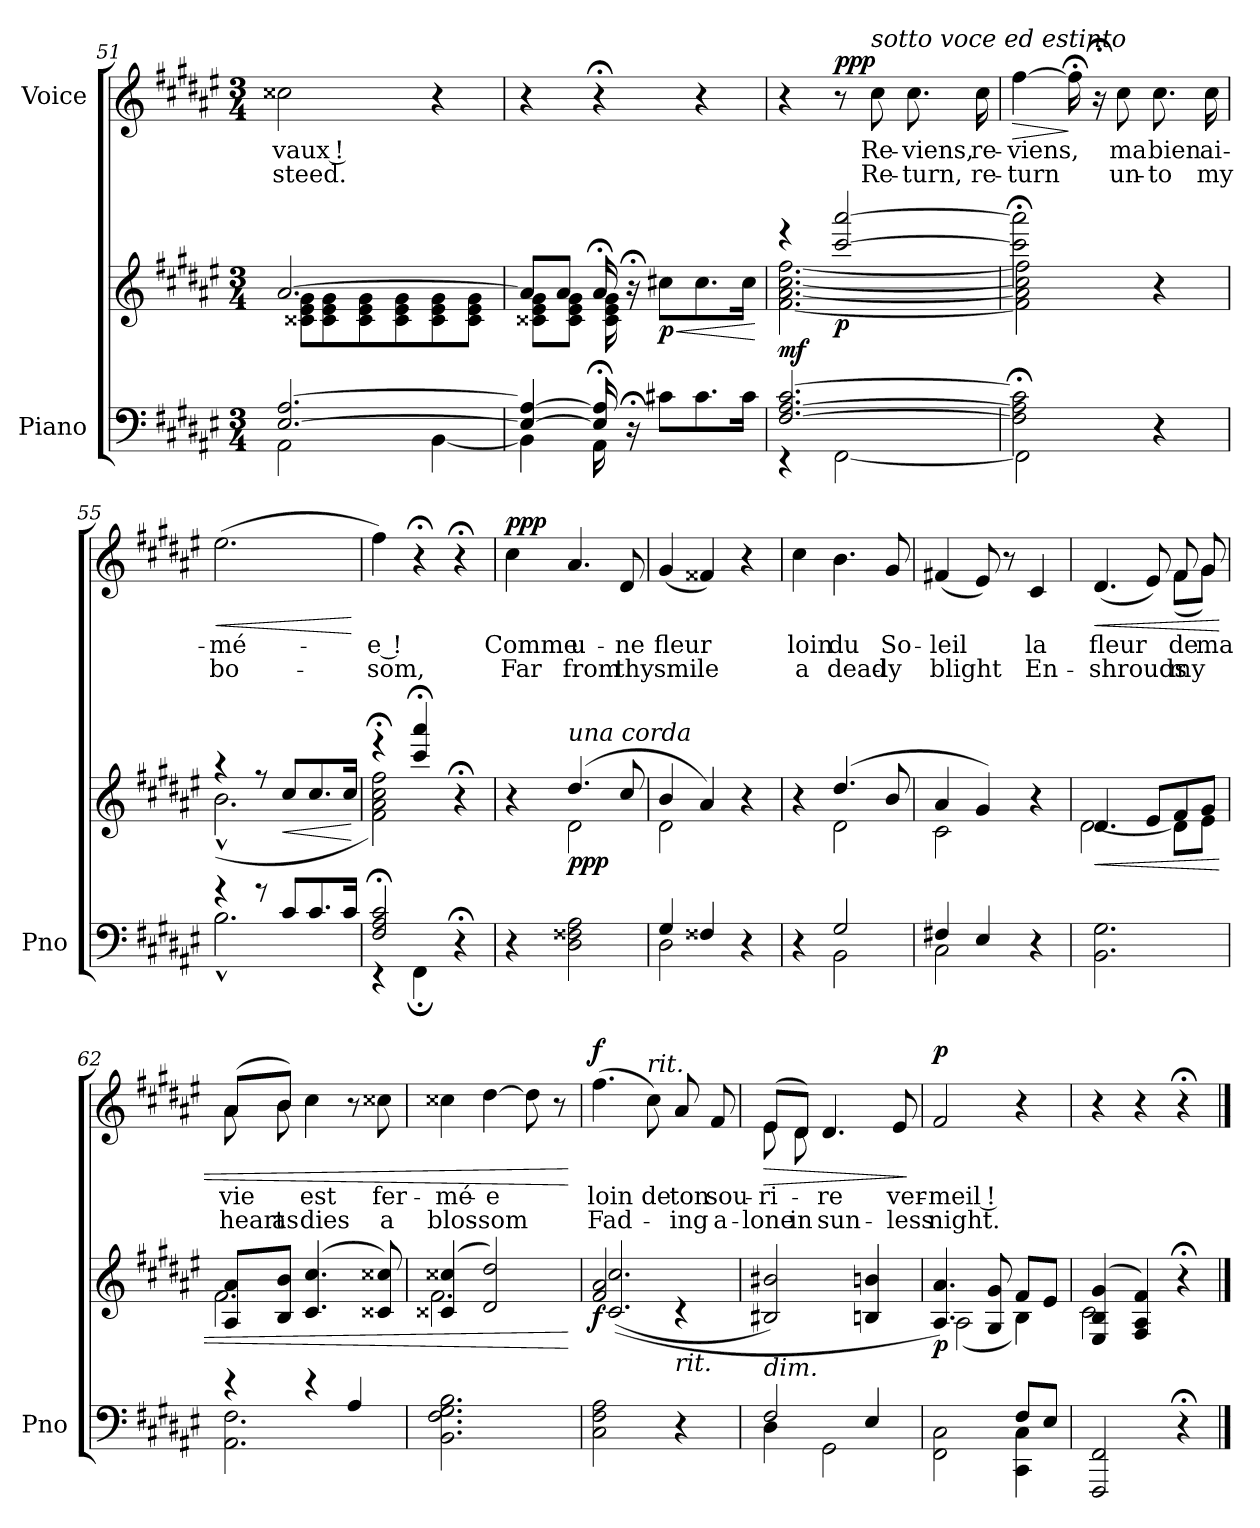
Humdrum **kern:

**kern	**kern	**dynam	**kern	**text	**text	**dynam
*part2	*part2	*part2	*part1	*part1	*part1	*part1
*staff3	*staff2	*staff2/3	*staff1	*staff1	*staff1	*staff1
*I"Piano	*	*	*I"Voice	*	*	*
*I'Pno	*	*	*	*	*	*
!!LO:PB:g=z
*clefF4	*clefG2	*	*clefG2	*	*	*
*k[f#c#g#d#a#e#]	*k[f#c#g#d#a#e#]	*	*k[f#c#g#d#a#e#]	*	*	*
*M3/4	*M3/4	*	*M3/4	*	*	*
=51	=51	=51	=51	=51	=51	=51
*^	*^	*	*	*	*	*
!	!	!	!	!	!	!LO:LY:b	!LO:LY:b	!
[2.E#/ [2.A#/	2AA#\	[2.a#/	8c##X\ 8e#\ 8g#\L	.	2cc##X\	-vaux !	steed.	.
.	.	.	8c##\ 8e#\ 8g#\	.	.	.	.	.
.	.	.	8c##\ 8e#\ 8g#\	.	.	.	.	.
.	.	.	8c##\ 8e#\ 8g#\	.	.	.	.	.
.	[4BB\	.	8c##\ 8e#\ 8g#\	.	4r	.	.	.
.	.	.	8c##\ 8e#\ 8g#\J	.	.	.	.	.
=52	=52	=52	=52	=52	=52	=52	=52	=52
4E#/_ 4A#/_	4BB\]	8a#/L]	8c##X\ 8e#\ 8g#\L	.	4r	.	.	.
.	.	8a#/J	8c##\ 8e#\ 8g#\J	.	.	.	.	.
16E#/]; 16A#/];	16AA#\	16a#;</	16c##\ 16e#\ 16g#\	.	4r;<	.	.	.
16r;	4..ryy	16r;<	4..ryy	.	.	.	.	.
!	!	!	!	!LO:HP:b	!	!	!	!
!	!	!	!	!LO:DY:n=1:b	!	!	!	!
8c#X\L	.	8cc#X\L	.	< p	.	.	.	.
8.c#\	.	8.cc#\	.	.	4r	.	.	.
16c#\Jk	.	16cc#\Jk	.	.	.	.	.	.
*v	*v	*	*	*	*	*	*	*
*	*v	*v	*	*	*	*	*
.	.	[	.	.	.	.
=53	=53	=53	=53	=53	=53	=53
*^	*^	*	*	*	*	*
!	!	!	!	!LO:DY:b	!	!	!	!
[2.F#/ [2.A#/ [2.c#/	4r	4r	[2.f#\ [2.a#\ [2.cc#\ [2.ff#\	mf	4r	.	.	.
!	!	!	!	!LO:DY:b	!	!	!	!LO:DY:a
.	[2FF#\	[2ccc#/ [2aaa#/	.	p	8r	.	.	ppp
!	!	!	!	!	!LO:TX:a:i:t=sotto voce ed estinto	!	!	!
!	!	!	!	!	!	!LO:LY:b	!LO:LY:b	!
.	.	.	.	.	8cc#\	Re-	Re-	.
!	!	!	!	!	!	!LO:LY:b	!LO:LY:b	!
.	.	.	.	.	8.cc#\	-viens,	-turn,	.
!	!	!	!	!	!	!LO:LY:b	!LO:LY:b	!
.	.	.	.	.	16cc#\	re-	re-	.
=54	=54	=54	=54	=54	=54	=54	=54	=54
!	!	!	!	!	!	!LO:LY:b	!LO:LY:b	!LO:HP:b
2F#\];< 2A#\];< 2c#\];<	2FF#\]	2ccc#\];< 2aaa#\];<	2f#\] 2a#\] 2cc#\] 2ff#\]	.	[4ff#\	-viens,	-turn	>
.	.	.	.	.	16ff#;<\]	.	.	]
.	.	.	.	.	16r;<	.	.	.
!	!	!	!	!	!	!LO:LY:b	!LO:LY:b	!
.	.	.	.	.	8cc#\	ma	un-	.
!	!	!	!	!	!	!LO:LY:b	!LO:LY:b	!
4r	4ryy	4r	4ryy	.	8.cc#\	bien	-to	.
!	!	!	!	!	!	!LO:LY:b	!LO:LY:b	!
.	.	.	.	.	16cc#\	ai-	my	.
=55	=55	=55	=55	=55	=55	=55	=55	=55
!	!	!	!	!	!	!LO:LY:b	!LO:LY:b	!LO:HP:b
4r	2.B^^\	4r	(2.b^^\	.	(2.ee#\	-mé-	bo-	<
8r	.	8r	.	.	.	.	.	.
!	!	!	!	!LO:HP:b	!	!	!	!
8c#/L	.	8cc#/L	.	<	.	.	.	.
8.c#/	.	8.cc#/	.	.	.	.	.	.
16c#/Jk	.	16cc#/Jk	.	.	.	.	.	.
*v	*v	*	*	*	*	*	*	*
*	*v	*v	*	*	*	*	*
.	.	[	.	.	.	[
!!LO:LB:g=z
=56	=56	=56	=56	=56	=56	=56
*^	*^	*	*	*	*	*
!	!	!	!	!	!	!LO:LY:b	!LO:LY:b	!
2F#/;< 2A#/;< 2c#/;<	4r	4r;	2f#\ 2a#\ 2cc#\ 2ff#\)	.	4ff#\)	-e !	-som,	.
.	4FF#;\	4ccc#/;< 4aaa#/;<	.	.	4r;<	.	.	.
4r;<	4ryy	4r;<	4ryy	.	4r;<	.	.	.
=57	=57	=57	=57	=57	=57	=57	=57	=57
!	!	!	!	!	!	!LO:LY:b	!LO:LY:b	!LO:DY:a
*v	*v	*	*	*	*	*	*	*
4r	4r	4ryy	.	4cc#\	Comme	Far	ppp
!	!LO:TX:a:i:t=una corda	!	!	!	!	!	!
!	!	!	!LO:DY:b	!	!LO:LY:b	!LO:LY:b	!
2D#\ 2F##X\ 2A#\	(4.dd#/	2d#\	ppp	4.a#/	u-	from	.
!	!	!	!	!	!LO:LY:b	!LO:LY:b	!
.	8cc#/	.	.	8d#/	-ne	thy	.
=58	=58	=58	=58	=58	=58	=58	=58
*^	*	*	*	*	*	*	*
!	!	!	!	!	!	!LO:LY:b	!LO:LY:b	!
4G#/	2D#\	4b/	2d#\	.	(4g#/	fleur	smile	.
4F##X/	.	4a#/)	.	.	4f##X/)	.	.	.
4r	4ryy	4r	4ryy	.	4r	.	.	.
=59	=59	=59	=59	=59	=59	=59	=59	=59
!	!	!	!	!	!	!LO:LY:b	!LO:LY:b	!
4r	4ryy	4r	4ryy	.	4cc#\	loin	a	.
!	!	!	!	!	!	!LO:LY:b	!LO:LY:b	!
2G#/	2BB\	(4.dd#/	2d#\	.	4.b\	du	dead-	.
!	!	!	!	!	!	!LO:LY:b	!LO:LY:b	!
.	.	8b/	.	.	8g#/	So-	-ly	.
=60	=60	=60	=60	=60	=60	=60	=60	=60
!	!	!	!	!	!	!LO:LY:b	!LO:LY:b	!
4F#X/	2C#\	4a#/	2c#\	.	(4f#X/	-leil	blight	.
4E#/	.	4g#/)	.	.	8e#/)	.	.	.
.	.	.	.	.	8r	.	.	.
!	!	!	!	!	!	!LO:LY:b	!LO:LY:b	!
4r	4ryy	4r	4ryy	.	4c#/	la	En-	.
=61	=61	=61	=61	=61	=61	=61	=61	=61
!LO:TX:a:i:t=tre corde	!	!	!	!	!	!	!	!
!	!	!	!	!LO:HP:b	!	!LO:LY:b	!LO:LY:b	!LO:HP:b
*v	*v	*	*	*	*^	*	*	*
2.BB\ 2.G#\	4.d#/	[2d#\	<	(4.d#/	2ryy	fleur	-shrouds	<
.	8e#/L	.	.	8e#/)	.	.	.	.
!	!	!	!	!	!	!LO:LY:b	!LO:LY:b	!
.	8f#/	8d#\L]	.	8f#/	(8f#\L	de	my	.
!	!	!	!	!	!	!LO:LY:b	!	!
.	8g#/J	8e#\J	.	8g#/	8g#\J)	ma	.	.
!!LO:LB:g=z	!!
=62	=62	=62	=62	=62	=62	=62	=62	=62
*^	*	*	*	*	*	*	*	*
!	!	!	!	!	!	!	!LO:LY:b	!LO:LY:b	!
4r	2.AA#\ 2.F#\	8A#/ 8a#/L	2.f#\	.	(8a#/L	8a#\	vie	heart	.
!	!	!	!	!	!	!	!	!LO:LY:b	!
.	.	8B/ 8b/J	.	.	8b/J)	8b\	.	as	.
!	!	!	!	!	!	!	!LO:LY:b	!LO:LY:b	!
4r	.	(<4.c#/ 4.cc#/	.	.	4cc#\	2ryy	est	dies	.
4A#/	.	.	.	.	8r	.	.	.	.
!	!	!	!	!	!	!	!LO:LY:b	!LO:LY:b	!
.	.	8c##X/ 8cc##X/)	.	.	8cc##X\	.	fer-	a	.
*v	*v	*	*	*	*v	*v	*	*	*
=63	=63	=63	=63	=63	=63	=63	=63
!	!	!	!	!	!LO:LY:b	!LO:LY:b	!
2.BB\ 2.F#\ 2.G#\ 2.B\	(<4c##X/ 4cc##X/	2.f#\	.	4cc##X\	-mé-	blos-	.
!	!	!	!	!	!LO:LY:b	!LO:LY:b	!
.	2d#/ 2dd#/)	.	.	[4dd#\	-e	-som	.
.	.	.	.	8dd#\]	.	.	.
.	.	.	.	8r	.	.	.
*	*v	*v	*	*	*	*	*
.	.	[	.	.	.	[
=64	=64	=64	=64	=64	=64	=64
*	*^	*	*	*	*	*
!	!	!	!LO:DY:b	!	!LO:LY:b	!LO:LY:b	!LO:DY:a
2C#\ 2F#\ 2A#\	2f#/ 2a#/	((>2.c#/ 2.cc#/	f	(4.ff#\	loin	Fad-	f
!	!	!	!	!LO:TX:a:i:t=rit.	!	!	!
!	!	!	!	!	!LO:LY:b	!	!
.	.	.	.	8cc#\)	de	.	.
!	!LO:TX:b:i:t=rit.	!	!	!	!	!	!
!	!	!	!	!	!LO:LY:b	!LO:LY:b	!
4r	4rc	.	.	8a#/	ton	-ing	.
!	!	!	!	!	!LO:LY:b	!LO:LY:b	!
.	.	.	.	8f#/	sou-	a-	.
*	*v	*v	*	*	*	*	*
=65	=65	=65	=65	=65	=65	=65
*^	*	*	*	*	*	*
!	!	!LO:TX:b:i:t=dim.	!	!	!	!	!
!	!	!	!	!	!LO:LY:b	!LO:LY:b	!LO:HP:b
*	*	*	*	*^	*	*	*
2F#/	4D#\	2B#X/ 2b#X/)	.	(8e#/L	8e#\	-ri-	-lone	>
!	!	!	!	!	!	!	!LO:LY:b	!
.	.	.	.	8d#/J)	8d#\	.	in	.
!	!	!	!	!	!	!LO:LY:b	!LO:LY:b	!
.	2GG#\	.	.	4.d#/	2ryy	-re	sun-	.
4E#/	.	4Bn/ 4bn/	.	.	.	.	.	.
!	!	!	!	!	!	!LO:LY:b	!LO:LY:b	!
.	.	.	.	8e#/	.	ver-	-less	.
*v	*v	*	*	*v	*v	*	*	*
.	.	.	.	.	.	]
=66	=66	=66	=66	=66	=66	=66
*^	*^	*	*	*	*	*
!	!	!	!	!LO:DY:b	!	!LO:LY:b	!LO:LY:b	!LO:DY:a
2FF#\ 2C#\	2ryy	(<4.A#/ 4.a#/)	(>2A#\	p	2f#/	-meil !	night.	p
.	.	8G#/ 8g#/	.	.	.	.	.	.
8F#/L	4CC#\ 4C#\	8f#/L	4B\)	.	4r	.	.	.
8E#/J)	.	8e#/J	.	.	.	.	.	.
*v	*v	*	*	*	*	*	*	*
=67	=67	=67	=67	=67	=67	=67	=67
2FFF#/ 2FF#/	(<4E#/ 4B/ 4g#/	2c#\	.	4r	.	.	.
.	4F#/ 4A#/ 4f#/)	.	.	4r	.	.	.
4r;<	4r;<	4ryy	.	4r;<	.	.	.
*	*v	*v	*	*	*	*	*
==	==	==	==	==	==	==
*-	*-	*-	*-	*-	*-	*-
